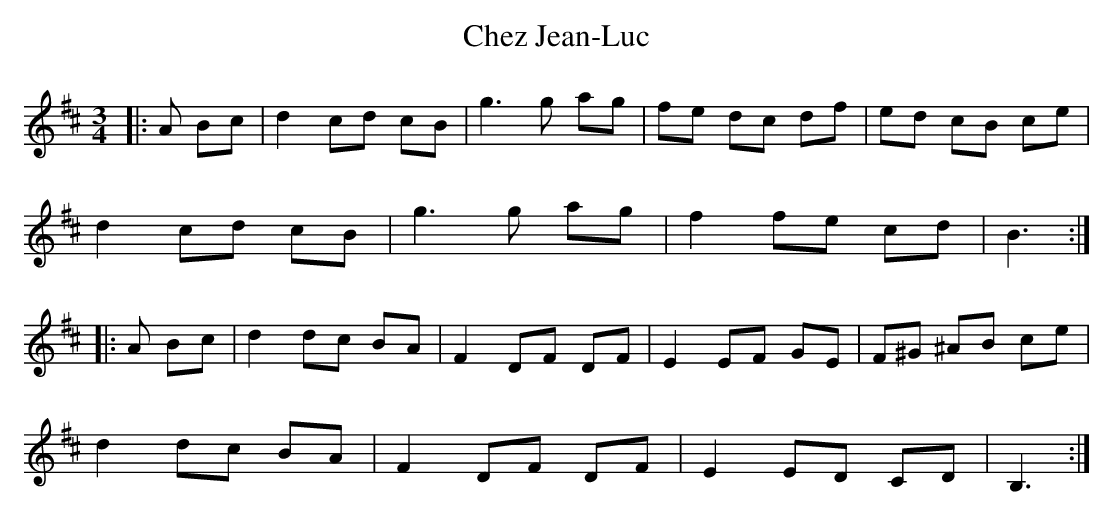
X:1
T: Chez Jean-Luc
M: 3/4
L: 1/8
K: Bmin
|: A Bc|d2 cd cB|g3 g ag|fe dc df|ed cB ce|
d2 cd cB|g3 g ag|f2 fe cd|B3 :|
|: A Bc |d2 dc BA | F2 DF DF | E2 EF GE | F^G ^AB ce|
d2 dc BA | F2 DF DF | E2 ED CD|B,3 :|
